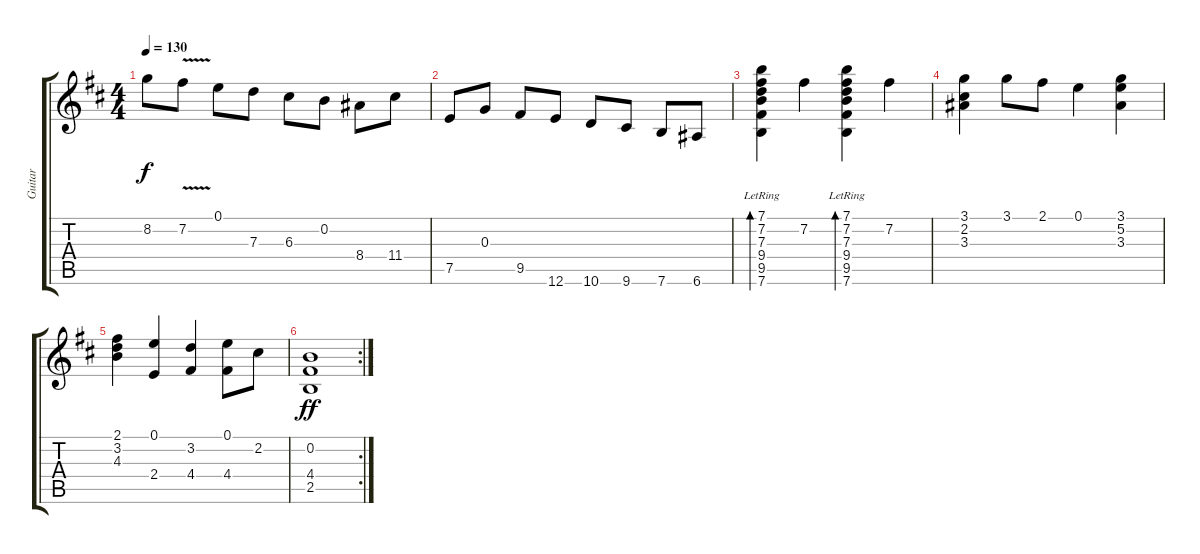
\track ("Guitar" "Guitar") {instrument acousticguitarnylon}
\staff {score tabs}
\tuning (E4 B3 G3 D3 A2 E2) {hide}
\ts (4 4)
\tempo 130
\clef g2
\ks bminor
8.2{t}.8{dy f} 7.2{v}.8 0.1.8 7.3.8 6.3.8 0.2.8 8.4.8 11.4.8 |
7.5.8 0.3.8 9.5.8 12.6.8 10.6.8 9.6.8 7.6.8 6.6.8 |
(7.1{lr} 7.2 7.3{lr} 9.4{lr} 9.5{lr} 7.6{lr}).4{bd 120} 7.2.4 (7.1{lr} 7.2 7.3{lr} 9.4{lr} 9.5{lr} 7.6{lr}).4{bd 30} 7.2.4 |
(3.1 2.2 3.3).4 3.1.8 2.1.8 0.1.4 (3.1 5.2 3.3).4 |
(2.1 3.2 4.3).4 (0.1 2.4).4 (3.2 4.4).4 (0.1 4.4).8 2.2.8 |
\rc 2
(0.2 4.4 2.5).1{dy ff}
